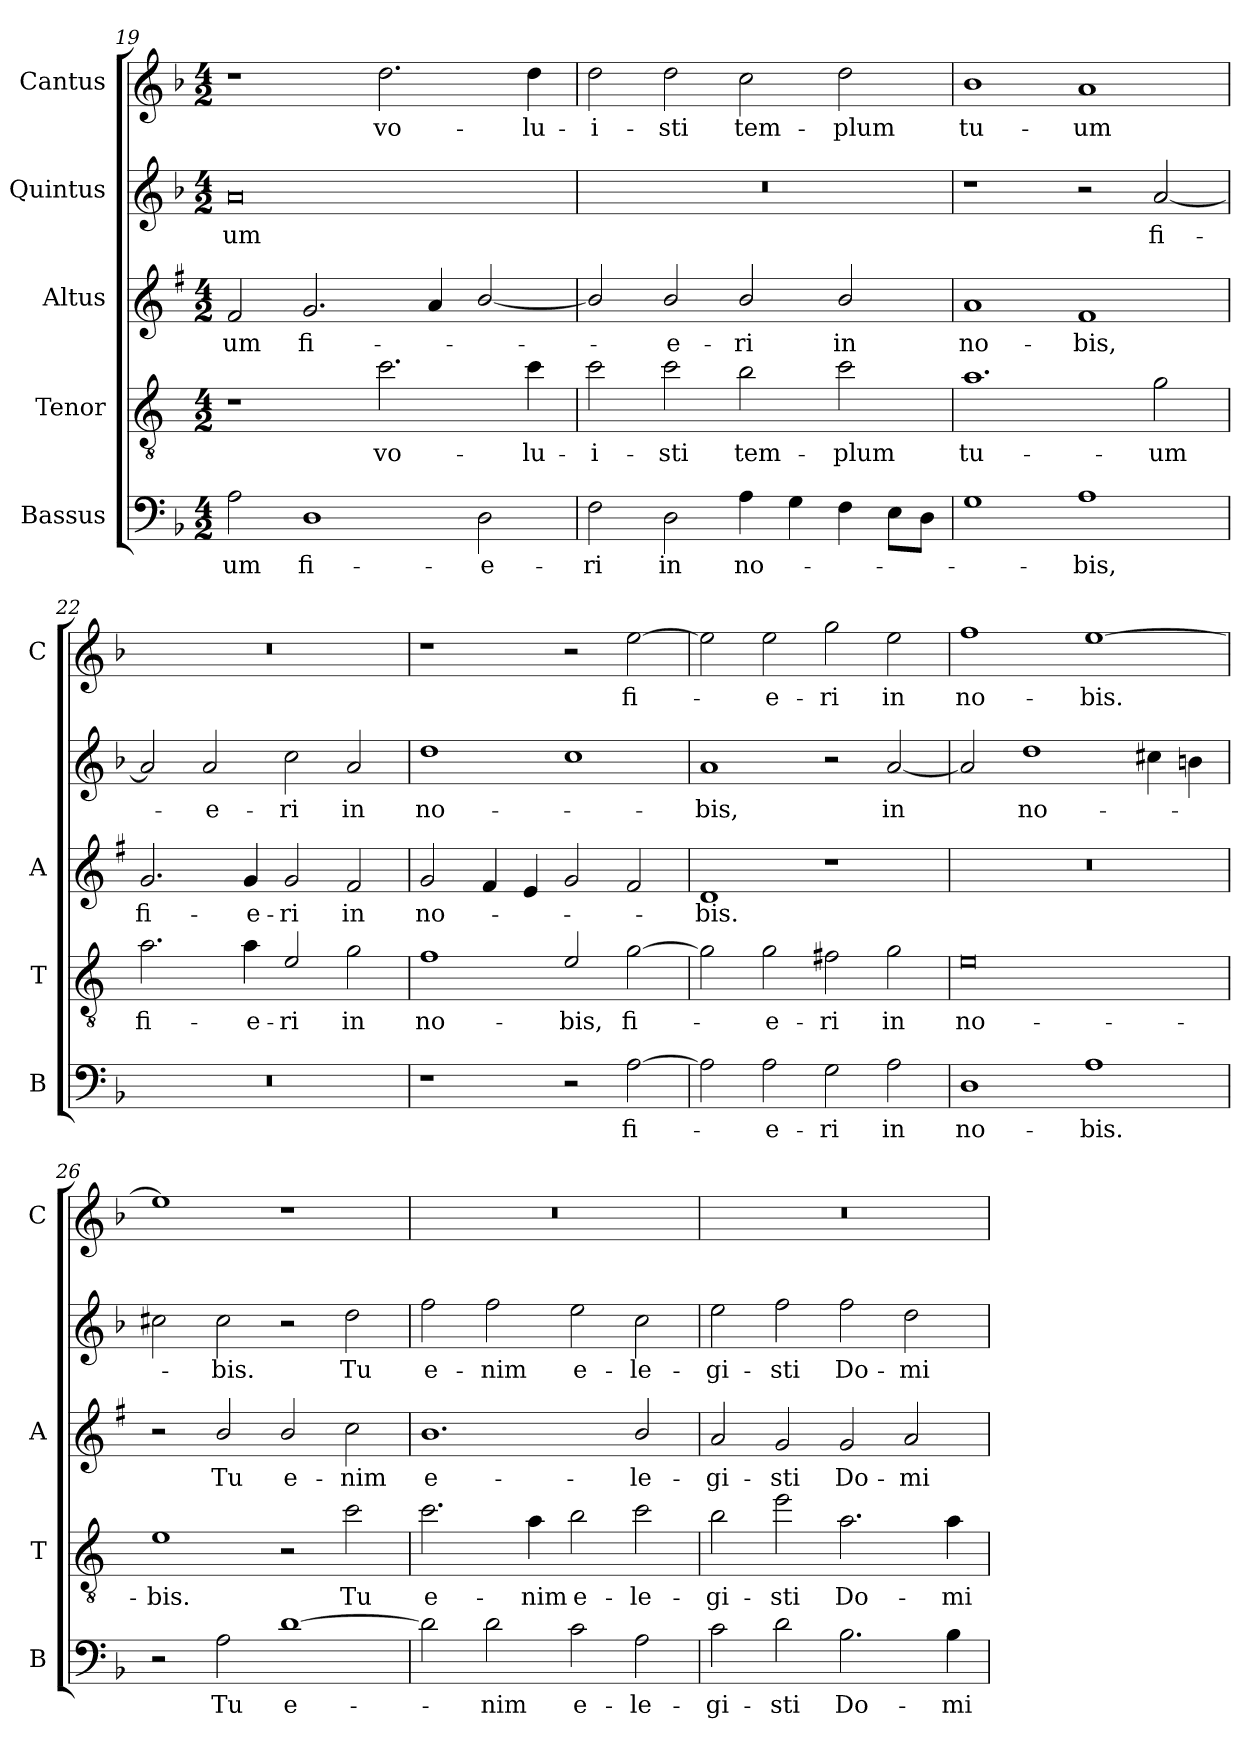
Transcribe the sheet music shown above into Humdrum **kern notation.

**kern	**text	**kern	**text	**kern	**text	**kern	**text	**kern	**text
*part5	*part5	*part4	*part4	*part3	*part3	*part2	*part2	*part1	*part1
*staff5	*staff5	*staff4	*staff4	*staff3	*staff3	*staff2	*staff2	*staff1	*staff1
*I"Bassus	*	*I"Tenor	*	*I"Altus	*	*I"Quintus	*	*I"Cantus	*
*I'B	*	*I'T	*	*I'A	*	*	*	*I'C	*
*clefF4	*	*clefGv2	*	*clefG2	*	*clefG2	*	*clefG2	*
*	*	*ITrd4c7	*	*ITrd1c2	*	*	*	*	*
*k[b-]	*	*k[b-]	*	*k[b-]	*	*k[b-]	*	*k[b-]	*
*F:	*	*F:	*	*F:	*	*F:	*	*F:	*
*M4/2	*	*M4/2	*	*M4/2	*	*M4/2	*	*M4/2	*
=19	=19	=19	=19	=19	=19	=19	=19	=19	=19
!	!LO:LY:b	!	!	!	!LO:LY:b	!	!LO:LY:b	!	!
2A\	-um	1r	.	2e/	-um	0a	-um	1r	.
!	!LO:LY:b	!	!	!	!LO:LY:b	!	!	!	!
1D	fi-	.	.	2.f/	fi-	.	.	.	.
!	!	!	!LO:LY:b	!	!	!	!	!	!LO:LY:b
.	.	2.f\	vo-	.	.	.	.	2.dd\	vo-
.	.	.	.	4g/	.	.	.	.	.
!	!LO:LY:b	!	!	!	!	!	!	!	!
2D\	-e-	.	.	[2a/	.	.	.	.	.
!	!	!	!LO:LY:b	!	!	!	!	!	!LO:LY:b
.	.	4f\	-lu-	.	.	.	.	4dd\	-lu-
=20	=20	=20	=20	=20	=20	=20	=20	=20	=20
!	!LO:LY:b	!	!LO:LY:b	!	!	!	!	!	!LO:LY:b
2F\	-ri	2f\	-i-	2a/]	.	0r	.	2dd\	-i-
!	!LO:LY:b	!	!LO:LY:b	!	!LO:LY:b	!	!	!	!LO:LY:b
2D\	in	2f\	-sti	2a/	-e-	.	.	2dd\	-sti
!	!LO:LY:b	!	!LO:LY:b	!	!LO:LY:b	!	!	!	!LO:LY:b
4A\	no-	2e\	tem-	2a/	-ri	.	.	2cc\	tem-
4G\	.	.	.	.	.	.	.	.	.
!	!	!	!LO:LY:b	!	!LO:LY:b	!	!	!	!LO:LY:b
4F\	.	2f\	-plum	2a/	in	.	.	2dd\	-plum
8E\L	.	.	.	.	.	.	.	.	.
8D\J	.	.	.	.	.	.	.	.	.
!!LO:LB:g=z
=21	=21	=21	=21	=21	=21	=21	=21	=21	=21
!	!	!	!LO:LY:b	!	!LO:LY:b	!	!	!	!LO:LY:b
1G	.	1.d	tu-	1g	no-	1r	.	1b-	tu-
!	!LO:LY:b	!	!	!	!LO:LY:b	!	!	!	!LO:LY:b
1A	-bis,	.	.	1e	-bis,	2r	.	1a	-um
!	!	!	!LO:LY:b	!	!	!	!LO:LY:b	!	!
.	.	2c\	-um	.	.	[2a/	fi-	.	.
=22	=22	=22	=22	=22	=22	=22	=22	=22	=22
!	!	!	!LO:LY:b	!	!LO:LY:b	!	!	!	!
0r	.	2.d\	fi-	2.f/	fi-	2a/]	.	0r	.
!	!	!	!	!	!	!	!LO:LY:b	!	!
.	.	.	.	.	.	2a/	-e-	.	.
!	!	!	!LO:LY:b	!	!LO:LY:b	!	!	!	!
.	.	4d\	-e-	4f/	-e-	.	.	.	.
!	!	!	!LO:LY:b	!	!LO:LY:b	!	!LO:LY:b	!	!
.	.	2A/	-ri	2f/	-ri	2cc\	-ri	.	.
!	!	!	!LO:LY:b	!	!LO:LY:b	!	!LO:LY:b	!	!
.	.	2c\	in	2e/	in	2a/	in	.	.
=23	=23	=23	=23	=23	=23	=23	=23	=23	=23
!	!	!	!LO:LY:b	!	!LO:LY:b	!	!LO:LY:b	!	!
1r	.	1B-	no-	2f/	no-	1dd	no-	1r	.
.	.	.	.	4e/	.	.	.	.	.
.	.	.	.	4d/	.	.	.	.	.
!	!	!	!LO:LY:b	!	!	!	!	!	!
2r	.	2A/	-bis,	2f/	.	1cc	.	2r	.
!	!LO:LY:b	!	!LO:LY:b	!	!	!	!	!	!LO:LY:b
[2A\	fi-	[2c\	fi-	2e/	.	.	.	[2ee\	fi-
=24	=24	=24	=24	=24	=24	=24	=24	=24	=24
!	!	!	!	!	!LO:LY:b	!	!LO:LY:b	!	!
2A\]	.	2c\]	.	1c	-bis.	1a	-bis,	2ee\]	.
!	!LO:LY:b	!	!LO:LY:b	!	!	!	!	!	!LO:LY:b
2A\	-e-	2c\	-e-	.	.	.	.	2ee\	-e-
!	!LO:LY:b	!	!LO:LY:b	!	!	!	!	!	!LO:LY:b
2G\	-ri	2Bn\	-ri	1r	.	2r	.	2gg\	-ri
!	!LO:LY:b	!	!LO:LY:b	!	!	!	!LO:LY:b	!	!LO:LY:b
2A\	in	2c\	in	.	.	[2a/	in	2ee\	in
=25	=25	=25	=25	=25	=25	=25	=25	=25	=25
!	!LO:LY:b	!	!LO:LY:b	!	!	!	!	!	!LO:LY:b
1D	no-	0A	no-	0r	.	2a/]	.	1ff	no-
!	!	!	!	!	!	!	!LO:LY:b	!	!
.	.	.	.	.	.	1dd	no-	.	.
!	!LO:LY:b	!	!	!	!	!	!	!	!LO:LY:b
1A	-bis.	.	.	.	.	.	.	[1ee	-bis.
.	.	.	.	.	.	4cc#X\	.	.	.
.	.	.	.	.	.	4bn\	.	.	.
!!LO:LB:g=z
=26	=26	=26	=26	=26	=26	=26	=26	=26	=26
!	!	!	!LO:LY:b	!	!	!	!	!	!
2r	.	1A	-bis.	2r	.	2cc#X\	.	1ee]	.
!	!LO:LY:b	!	!	!	!LO:LY:b	!	!LO:LY:b	!	!
2A\	Tu	.	.	2a/	Tu	2cc#\	-bis.	.	.
!	!LO:LY:b	!	!	!	!LO:LY:b	!	!	!	!
[1d	e-	2r	.	2a/	e-	2r	.	1r	.
!	!	!	!LO:LY:b	!	!LO:LY:b	!	!LO:LY:b	!	!
.	.	2f\	Tu	2b-\	-nim	2dd\	Tu	.	.
=27	=27	=27	=27	=27	=27	=27	=27	=27	=27
!	!	!	!LO:LY:b	!	!LO:LY:b	!	!LO:LY:b	!	!
2d\]	.	2.f\	e-	1.a	e-	2ff\	e-	0r	.
!	!LO:LY:b	!	!	!	!	!	!LO:LY:b	!	!
2d\	-nim	.	.	.	.	2ff\	-nim	.	.
!	!	!	!LO:LY:b	!	!	!	!	!	!
.	.	4d\	-nim	.	.	.	.	.	.
!	!LO:LY:b	!	!LO:LY:b	!	!	!	!LO:LY:b	!	!
2c\	e-	2e\	e-	.	.	2ee\	e-	.	.
!	!LO:LY:b	!	!LO:LY:b	!	!LO:LY:b	!	!LO:LY:b	!	!
2A\	-le-	2f\	-le-	2a/	-le-	2cc\	-le-	.	.
=28	=28	=28	=28	=28	=28	=28	=28	=28	=28
!	!LO:LY:b	!	!LO:LY:b	!	!LO:LY:b	!	!LO:LY:b	!	!
2c\	-gi-	2e\	-gi-	2g/	-gi-	2ee\	-gi-	0r	.
!	!LO:LY:b	!	!LO:LY:b	!	!LO:LY:b	!	!LO:LY:b	!	!
2d\	-sti	2a\	-sti	2f/	-sti	2ff\	-sti	.	.
!	!LO:LY:b	!	!LO:LY:b	!	!LO:LY:b	!	!LO:LY:b	!	!
2.B-\	Do-	2.d\	Do-	2f/	Do-	2ff\	Do-	.	.
!	!	!	!	!	!LO:LY:b	!	!LO:LY:b	!	!
.	.	.	.	2g/	-mi-	2dd\	-mi-	.	.
!	!LO:LY:b	!	!LO:LY:b	!	!	!	!	!	!
4B-\	-mi-	4d\	-mi-	.	.	.	.	.	.
=	=	=	=	=	=	=	=	=	=
*-	*-	*-	*-	*-	*-	*-	*-	*-	*-
